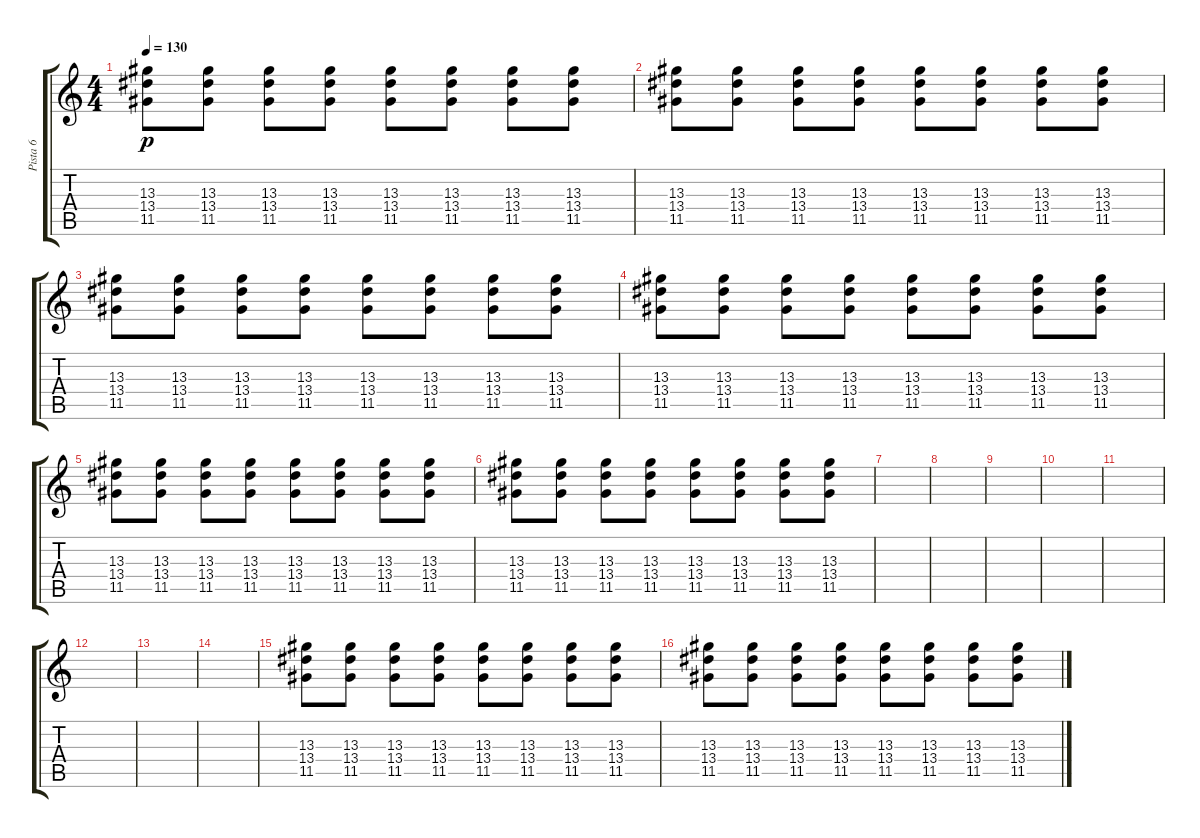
\track ("Pista 6" "Pista 6") {instrument distortionguitar}
\staff {score tabs}
\tuning (E4 B3 G3 D3 A2 E2) {hide}
\ts (4 4)
\tempo 130
\clef g2
\ks c
(13.3 13.4 11.5).8{dy p} (13.3 13.4 11.5).8 (13.3 13.4 11.5).8 (13.3 13.4 11.5).8 (13.3 13.4 11.5).8 (13.3 13.4 11.5).8 (13.3 13.4 11.5).8 (13.3 13.4 11.5).8 |
(13.3 13.4 11.5).8 (13.3 13.4 11.5).8 (13.3 13.4 11.5).8 (13.3 13.4 11.5).8 (13.3 13.4 11.5).8 (13.3 13.4 11.5).8 (13.3 13.4 11.5).8 (13.3 13.4 11.5).8 |
(13.3 13.4 11.5).8 (13.3 13.4 11.5).8 (13.3 13.4 11.5).8 (13.3 13.4 11.5).8 (13.3 13.4 11.5).8 (13.3 13.4 11.5).8 (13.3 13.4 11.5).8 (13.3 13.4 11.5).8 |
(13.3 13.4 11.5).8 (13.3 13.4 11.5).8 (13.3 13.4 11.5).8 (13.3 13.4 11.5).8 (13.3 13.4 11.5).8 (13.3 13.4 11.5).8 (13.3 13.4 11.5).8 (13.3 13.4 11.5).8 |
(13.3 13.4 11.5).8 (13.3 13.4 11.5).8 (13.3 13.4 11.5).8 (13.3 13.4 11.5).8 (13.3 13.4 11.5).8 (13.3 13.4 11.5).8 (13.3 13.4 11.5).8 (13.3 13.4 11.5).8 |
(13.3 13.4 11.5).8 (13.3 13.4 11.5).8 (13.3 13.4 11.5).8 (13.3 13.4 11.5).8 (13.3 13.4 11.5).8 (13.3 13.4 11.5).8 (13.3 13.4 11.5).8 (13.3 13.4 11.5).8 |
|
|
|
|
|
|
|
|
(13.3 13.4 11.5).8 (13.3 13.4 11.5).8 (13.3 13.4 11.5).8 (13.3 13.4 11.5).8 (13.3 13.4 11.5).8 (13.3 13.4 11.5).8 (13.3 13.4 11.5).8 (13.3 13.4 11.5).8 |
(13.3 13.4 11.5).8 (13.3 13.4 11.5).8 (13.3 13.4 11.5).8 (13.3 13.4 11.5).8 (13.3 13.4 11.5).8 (13.3 13.4 11.5).8 (13.3 13.4 11.5).8 (13.3 13.4 11.5).8
